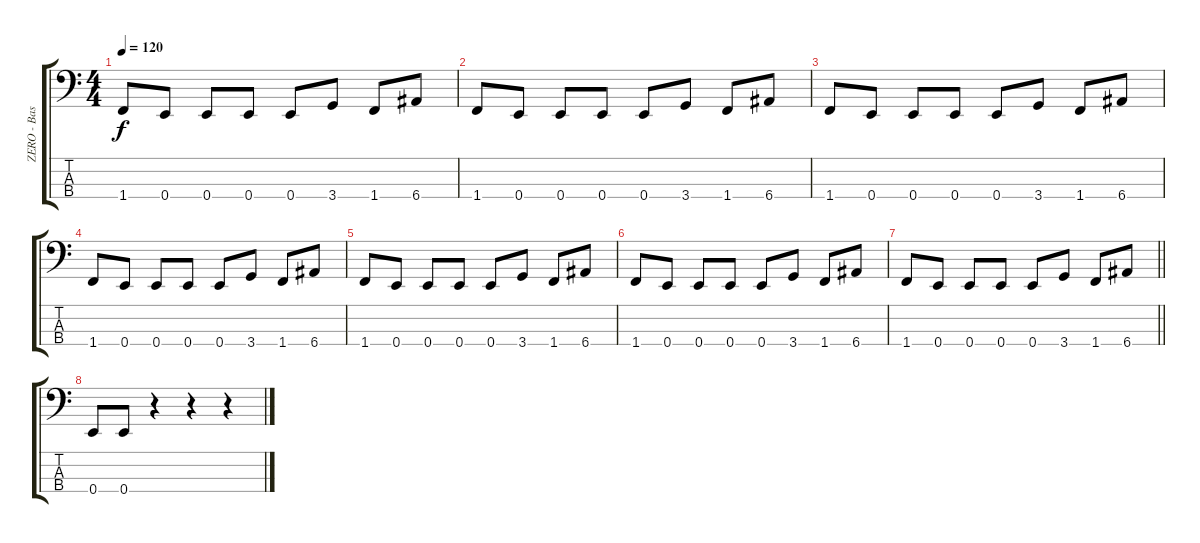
\track ("ZERO - Bass" "ZERO - Bas") {instrument electricbassfinger}
\staff {score tabs}
\tuning (G2 D2 A1 E1) {hide}
\ts (4 4)
\tempo 120
\clef f4
\ks c
1.4.8{dy f} 0.4.8 0.4.8 0.4.8 0.4.8 3.4.8 1.4.8 6.4.8 |
1.4.8 0.4.8 0.4.8 0.4.8 0.4.8 3.4.8 1.4.8 6.4.8 |
1.4.8 0.4.8 0.4.8 0.4.8 0.4.8 3.4.8 1.4.8 6.4.8 |
1.4.8 0.4.8 0.4.8 0.4.8 0.4.8 3.4.8 1.4.8 6.4.8 |
1.4.8 0.4.8 0.4.8 0.4.8 0.4.8 3.4.8 1.4.8 6.4.8 |
1.4.8 0.4.8 0.4.8 0.4.8 0.4.8 3.4.8 1.4.8 6.4.8 |
\barLineRight lightlight
1.4.8 0.4.8 0.4.8 0.4.8 0.4.8 3.4.8 1.4.8 6.4.8 |
0.4.8 0.4.8 r.4 r.4 r.4
